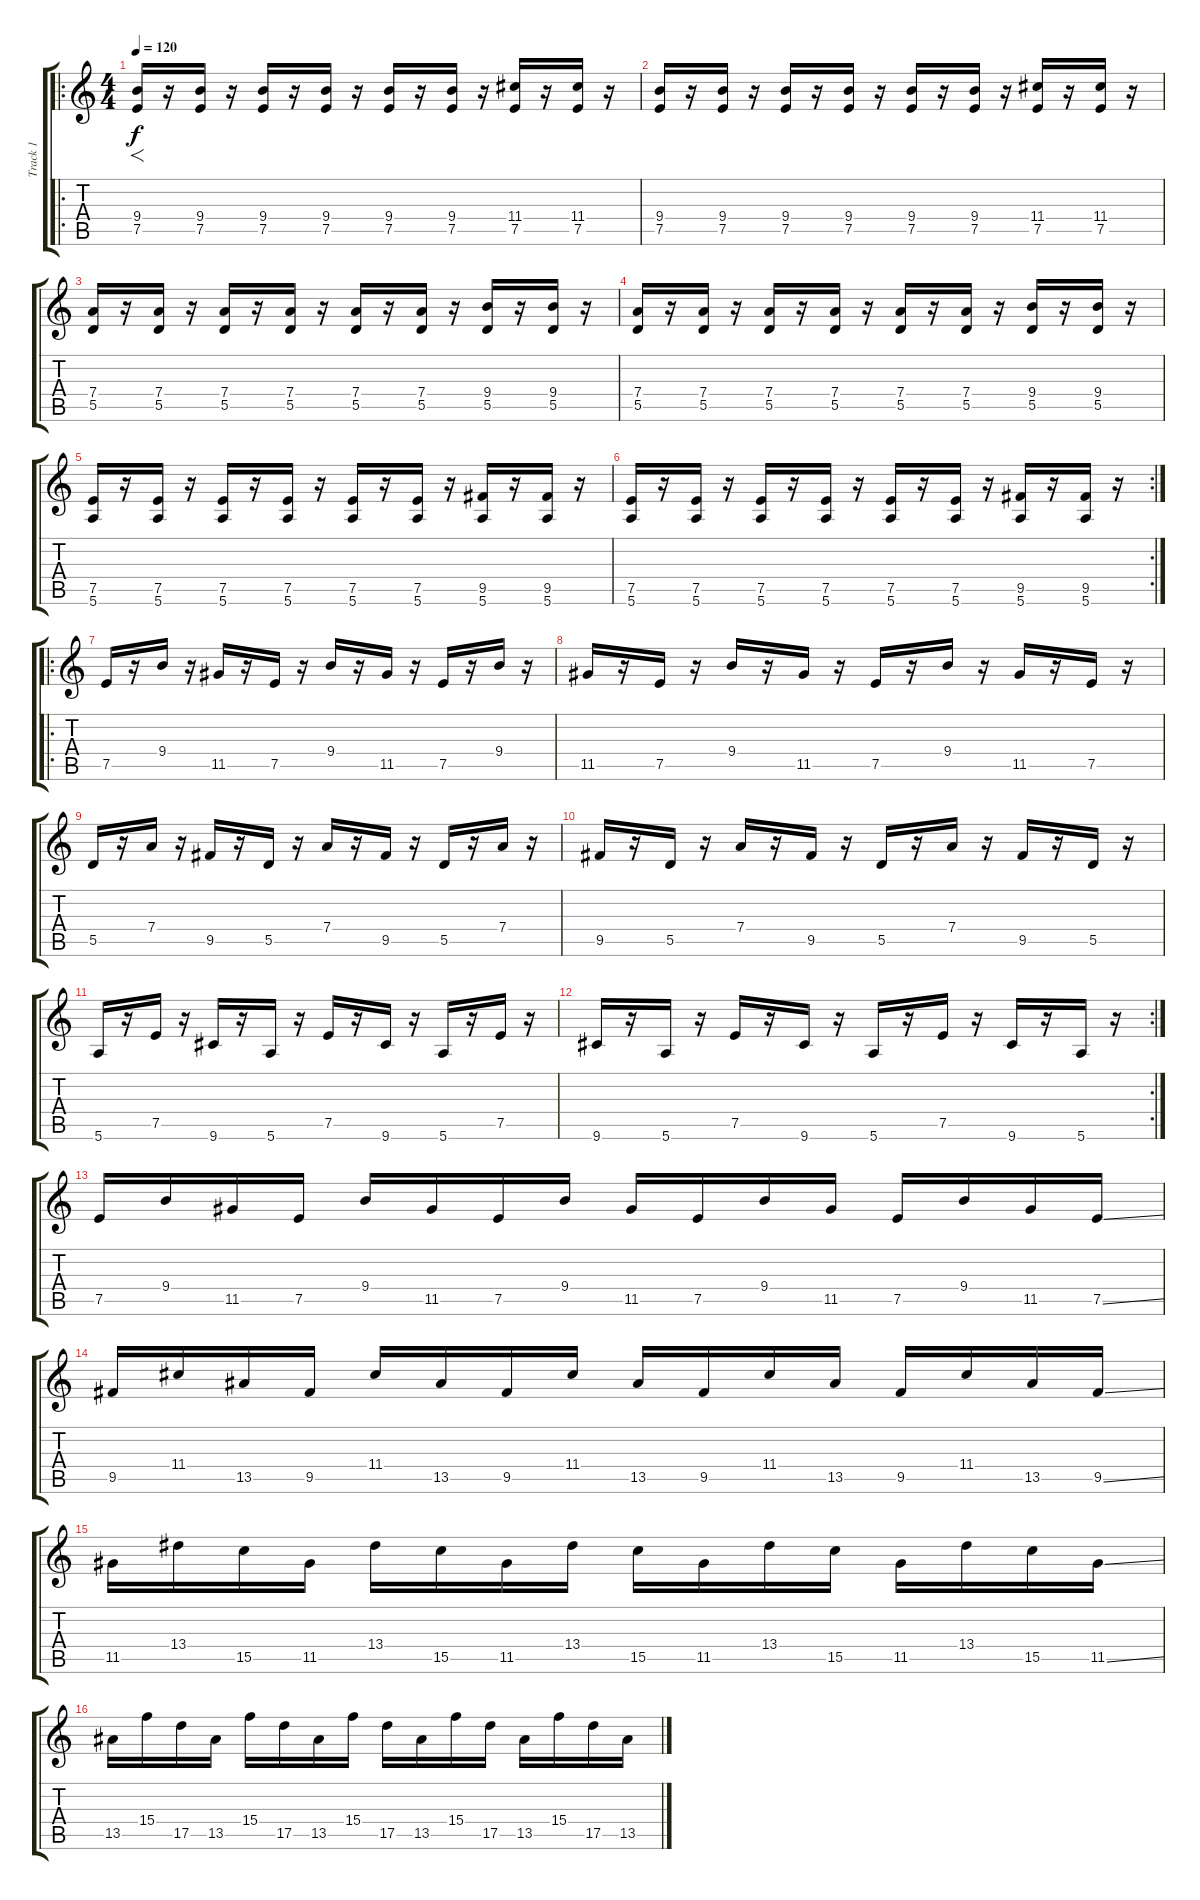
\track ("Track 1" "Track 1") {instrument acousticguitarnylon}
\staff {score tabs}
\tuning (E4 B3 G3 D3 A2 E2) {hide}
\ro
\ts (4 4)
\tempo 120
\clef g2
\ks c
(9.4 7.5).16{f dy f instrument acousticguitarnylon} r.16 (9.4 7.5).16 r.16 (9.4 7.5).16 r.16 (9.4 7.5).16 r.16 (9.4 7.5).16 r.16 (9.4 7.5).16 r.16 (11.4 7.5).16 r.16 (11.4 7.5).16 r.16 |
(9.4 7.5).16 r.16 (9.4 7.5).16 r.16 (9.4 7.5).16 r.16 (9.4 7.5).16 r.16 (9.4 7.5).16 r.16 (9.4 7.5).16 r.16 (11.4 7.5).16 r.16 (11.4 7.5).16 r.16 |
(7.4 5.5).16 r.16 (7.4 5.5).16 r.16 (7.4 5.5).16 r.16 (7.4 5.5).16 r.16 (7.4 5.5).16 r.16 (7.4 5.5).16 r.16 (9.4 5.5).16 r.16 (9.4 5.5).16 r.16 |
(7.4 5.5).16 r.16 (7.4 5.5).16 r.16 (7.4 5.5).16 r.16 (7.4 5.5).16 r.16 (7.4 5.5).16 r.16 (7.4 5.5).16 r.16 (9.4 5.5).16 r.16 (9.4 5.5).16 r.16 |
(7.5 5.6).16 r.16 (7.5 5.6).16 r.16 (7.5 5.6).16 r.16 (7.5 5.6).16 r.16 (7.5 5.6).16 r.16 (7.5 5.6).16 r.16 (9.5 5.6).16 r.16 (9.5 5.6).16 r.16 |
\rc 2
(7.5 5.6).16 r.16 (7.5 5.6).16 r.16 (7.5 5.6).16 r.16 (7.5 5.6).16 r.16 (7.5 5.6).16 r.16 (7.5 5.6).16 r.16 (9.5 5.6).16 r.16 (9.5 5.6).16 r.16 |
\ro
7.5.16 r.16 9.4.16 r.16 11.5.16 r.16 7.5.16 r.16 9.4.16 r.16 11.5.16 r.16 7.5.16 r.16 9.4.16 r.16 |
11.5.16 r.16 7.5.16 r.16 9.4.16 r.16 11.5.16 r.16 7.5.16 r.16 9.4.16 r.16 11.5.16 r.16 7.5.16 r.16 |
5.5.16 r.16 7.4.16 r.16 9.5.16 r.16 5.5.16 r.16 7.4.16 r.16 9.5.16 r.16 5.5.16 r.16 7.4.16 r.16 |
9.5.16 r.16 5.5.16 r.16 7.4.16 r.16 9.5.16 r.16 5.5.16 r.16 7.4.16 r.16 9.5.16 r.16 5.5.16 r.16 |
5.6.16 r.16 7.5.16 r.16 9.6.16 r.16 5.6.16 r.16 7.5.16 r.16 9.6.16 r.16 5.6.16 r.16 7.5.16 r.16 |
\rc 2
9.6.16 r.16 5.6.16 r.16 7.5.16 r.16 9.6.16 r.16 5.6.16 r.16 7.5.16 r.16 9.6.16 r.16 5.6.16 r.16 |
7.5.16 9.4.16 11.5.16 7.5.16 9.4.16 11.5.16 7.5.16 9.4.16 11.5.16 7.5.16 9.4.16 11.5.16 7.5.16 9.4.16 11.5.16 7.5{ss}.16 |
9.5.16 11.4.16 13.5.16 9.5.16 11.4.16 13.5.16 9.5.16 11.4.16 13.5.16 9.5.16 11.4.16 13.5.16 9.5.16 11.4.16 13.5.16 9.5{ss}.16 |
11.5.16 13.4.16 15.5.16 11.5.16 13.4.16 15.5.16 11.5.16 13.4.16 15.5.16 11.5.16 13.4.16 15.5.16 11.5.16 13.4.16 15.5.16 11.5{ss}.16 |
13.5.16 15.4.16 17.5.16 13.5.16 15.4.16 17.5.16 13.5.16 15.4.16 17.5.16 13.5.16 15.4.16 17.5.16 13.5.16 15.4.16 17.5.16 13.5{ss}.16
